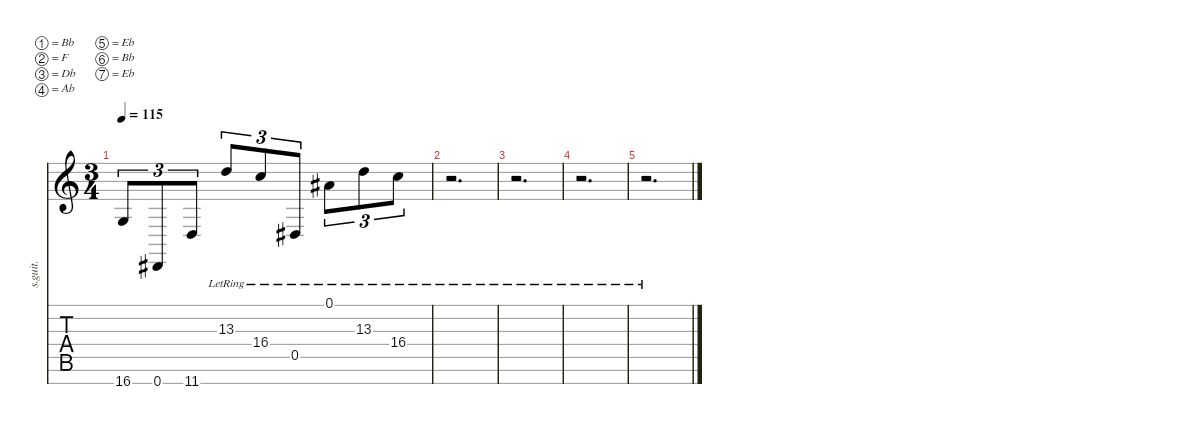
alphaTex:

\defaultSystemsLayout 4
\hideDynamics
\bracketExtendMode nobrackets
\track ("Guitar" "s.guit.") {instrument distortionguitar}
\staff {score tabs}
\tuning (Bb3 F3 Db3 Ab2 Eb2 Bb1 Eb1)
\ts (3 4)
\tempo 115
\clef g2
\ks c
16.7.8{tu (3 2) dy mf beam Up} 0.7{acc #}.8{tu (3 2) beam Up} 11.7.8{tu (3 2) beam Up} 13.3{lr}.8{tu (3 2) beam Up} 16.4{lr}.8{tu (3 2) beam Up} 0.5{lr acc #}.8{tu (3 2) beam Up} 0.1{lr acc #}.8{tu (3 2) beam Down} 13.3{lr}.8{tu (3 2) beam Down} 16.4{lr}.8{tu (3 2) beam Down} |
r.2{d beam Down} |
r.2{d beam Down} |
r.2{d beam Down} |
r.2{d beam Down}
